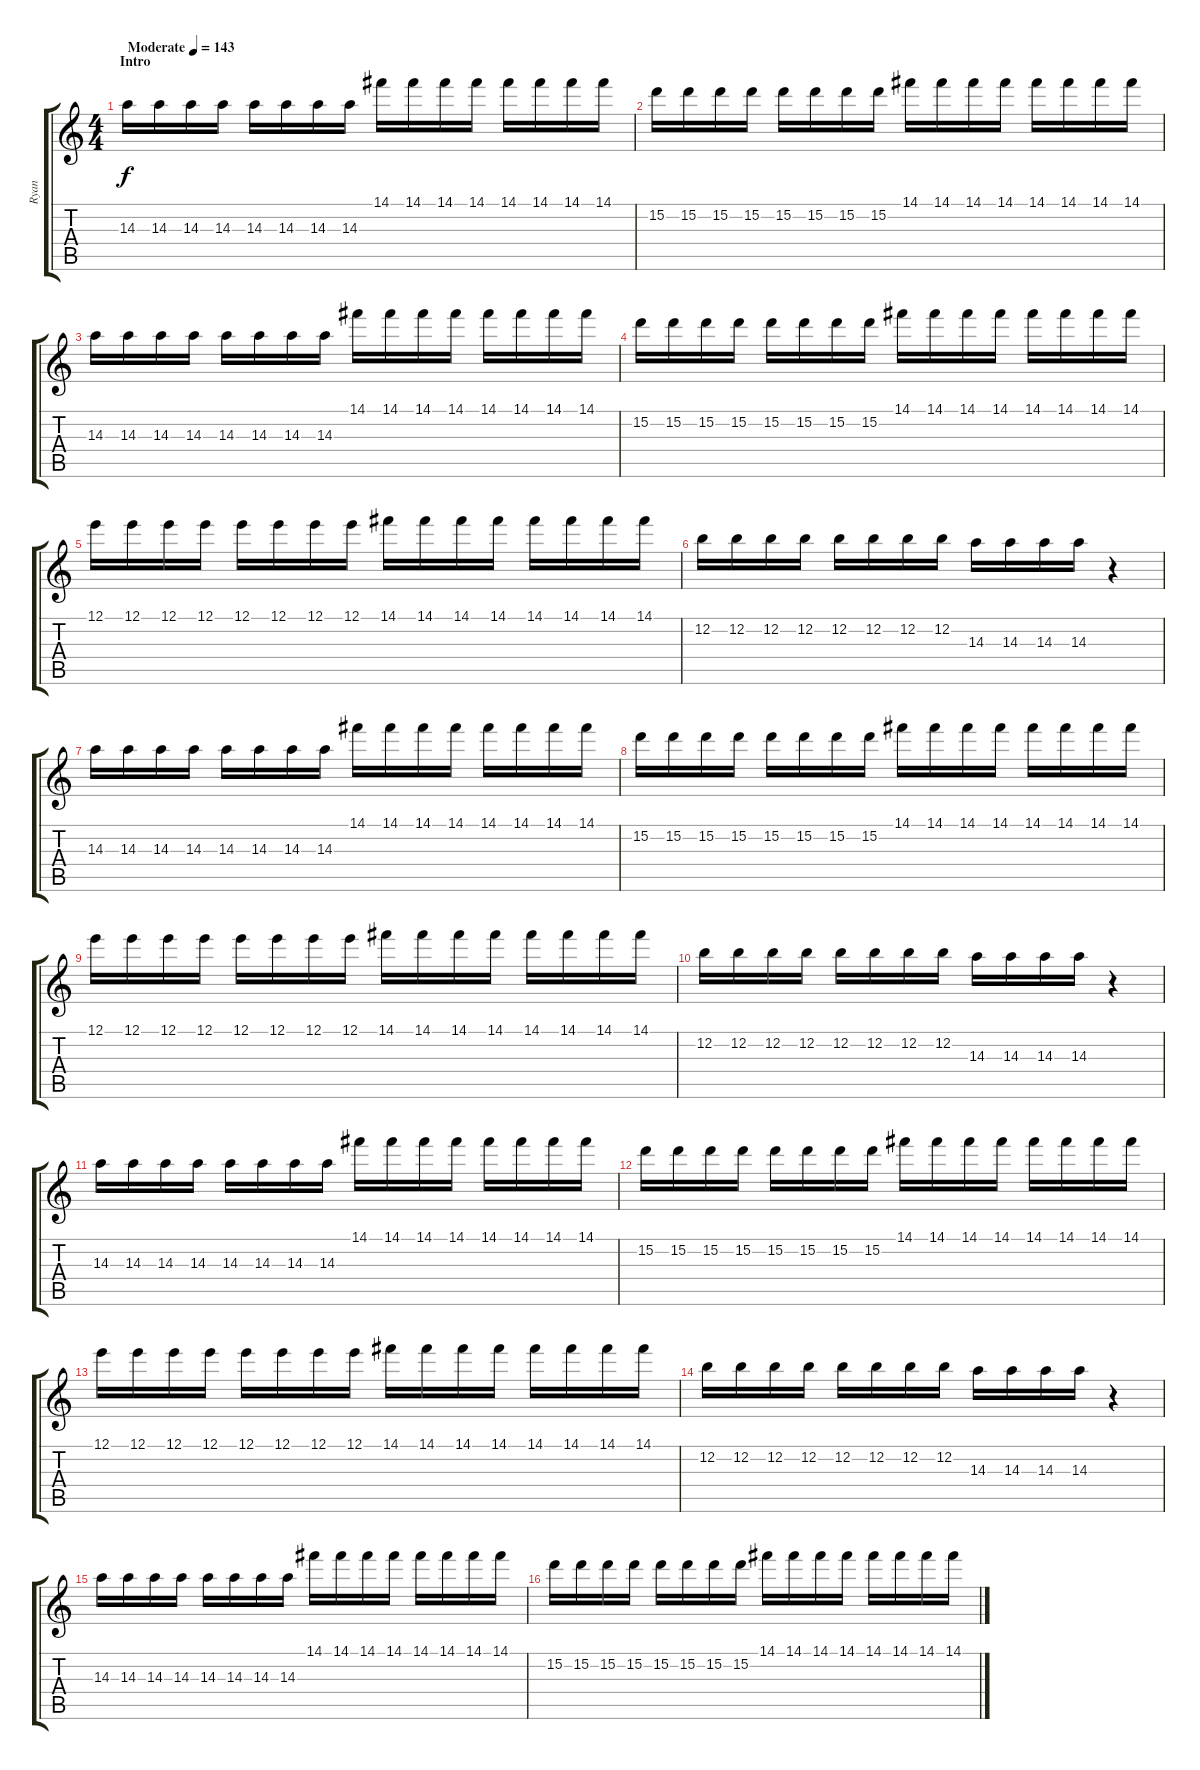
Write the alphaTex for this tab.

\track ("Ryan" "Ryan") {instrument overdrivenguitar}
\staff {score tabs}
\tuning (E4 B3 G3 D3 A2 E2) {hide}
\ts (4 4)
\section ("" "Intro")
\tempo (143 "Moderate")
\clef g2
\ks c
14.3.16{dy f instrument overdrivenguitar} 14.3.16 14.3.16 14.3.16 14.3.16 14.3.16 14.3.16 14.3.16 14.1.16 14.1.16 14.1.16 14.1.16 14.1.16 14.1.16 14.1.16 14.1.16 |
15.2.16 15.2.16 15.2.16 15.2.16 15.2.16 15.2.16 15.2.16 15.2.16 14.1.16 14.1.16 14.1.16 14.1.16 14.1.16 14.1.16 14.1.16 14.1.16 |
14.3.16 14.3.16 14.3.16 14.3.16 14.3.16 14.3.16 14.3.16 14.3.16 14.1.16 14.1.16 14.1.16 14.1.16 14.1.16 14.1.16 14.1.16 14.1.16 |
15.2.16 15.2.16 15.2.16 15.2.16 15.2.16 15.2.16 15.2.16 15.2.16 14.1.16 14.1.16 14.1.16 14.1.16 14.1.16 14.1.16 14.1.16 14.1.16 |
12.1.16 12.1.16 12.1.16 12.1.16 12.1.16 12.1.16 12.1.16 12.1.16 14.1.16 14.1.16 14.1.16 14.1.16 14.1.16 14.1.16 14.1.16 14.1.16 |
12.2.16 12.2.16 12.2.16 12.2.16 12.2.16 12.2.16 12.2.16 12.2.16 14.3.16 14.3.16 14.3.16 14.3.16 r.4 |
14.3.16 14.3.16 14.3.16 14.3.16 14.3.16 14.3.16 14.3.16 14.3.16 14.1.16 14.1.16 14.1.16 14.1.16 14.1.16 14.1.16 14.1.16 14.1.16 |
15.2.16 15.2.16 15.2.16 15.2.16 15.2.16 15.2.16 15.2.16 15.2.16 14.1.16 14.1.16 14.1.16 14.1.16 14.1.16 14.1.16 14.1.16 14.1.16 |
12.1.16 12.1.16 12.1.16 12.1.16 12.1.16 12.1.16 12.1.16 12.1.16 14.1.16 14.1.16 14.1.16 14.1.16 14.1.16 14.1.16 14.1.16 14.1.16 |
12.2.16 12.2.16 12.2.16 12.2.16 12.2.16 12.2.16 12.2.16 12.2.16 14.3.16 14.3.16 14.3.16 14.3.16 r.4 |
14.3.16 14.3.16 14.3.16 14.3.16 14.3.16 14.3.16 14.3.16 14.3.16 14.1.16 14.1.16 14.1.16 14.1.16 14.1.16 14.1.16 14.1.16 14.1.16 |
15.2.16 15.2.16 15.2.16 15.2.16 15.2.16 15.2.16 15.2.16 15.2.16 14.1.16 14.1.16 14.1.16 14.1.16 14.1.16 14.1.16 14.1.16 14.1.16 |
12.1.16 12.1.16 12.1.16 12.1.16 12.1.16 12.1.16 12.1.16 12.1.16 14.1.16 14.1.16 14.1.16 14.1.16 14.1.16 14.1.16 14.1.16 14.1.16 |
12.2.16 12.2.16 12.2.16 12.2.16 12.2.16 12.2.16 12.2.16 12.2.16 14.3.16 14.3.16 14.3.16 14.3.16 r.4 |
14.3.16 14.3.16 14.3.16 14.3.16 14.3.16 14.3.16 14.3.16 14.3.16 14.1.16 14.1.16 14.1.16 14.1.16 14.1.16 14.1.16 14.1.16 14.1.16 |
15.2.16 15.2.16 15.2.16 15.2.16 15.2.16 15.2.16 15.2.16 15.2.16 14.1.16 14.1.16 14.1.16 14.1.16 14.1.16 14.1.16 14.1.16 14.1.16
